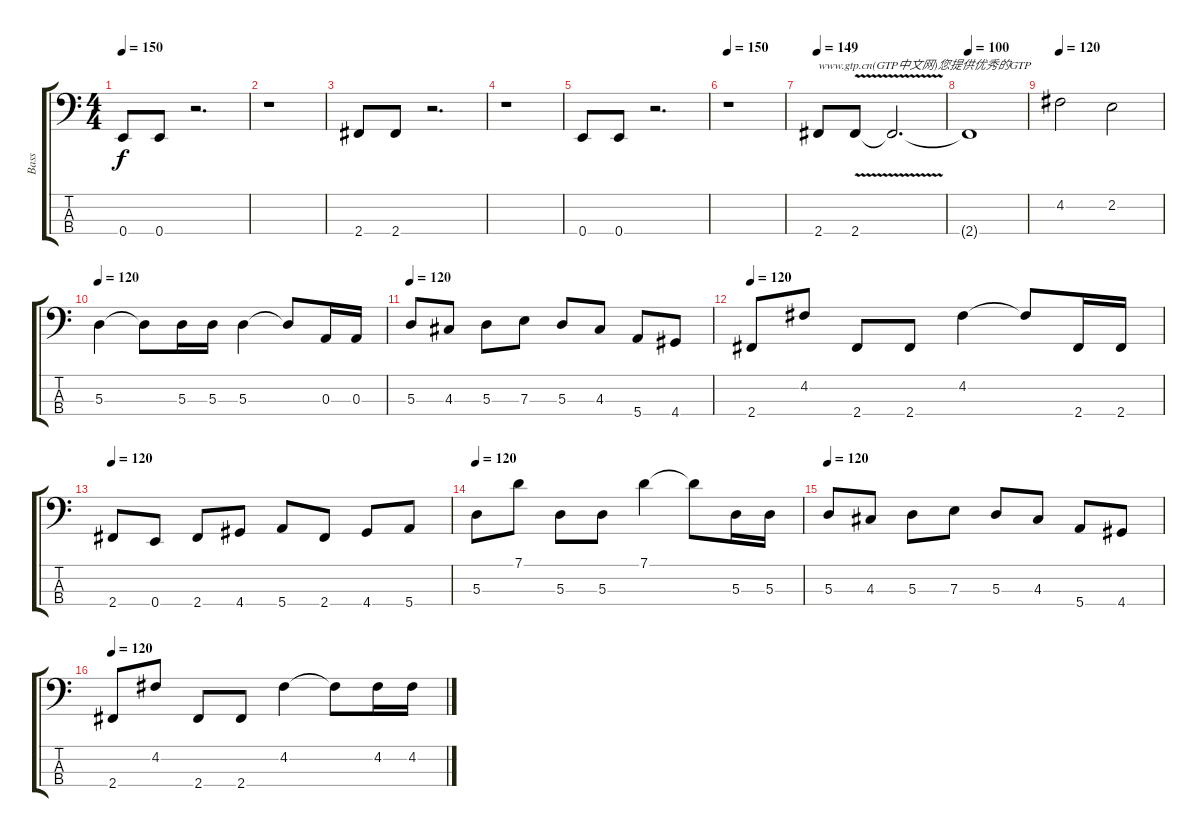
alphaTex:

\track ("Bass" "Bass") {instrument electricbasspick}
\staff {score tabs}
\tuning (G2 D2 A1 E1) {hide}
\ts (4 4)
\tempo 150
\clef f4
\ks c
0.4.8{dy f} 0.4.8 r.2{d} |
r.1 |
2.4.8 2.4.8 r.2{d} |
r.1 |
0.4.8 0.4.8 r.2{d} |
\tempo 150
r.1 |
\tempo 149
2.4.8{txt "www.gtp.cn(GTP中文网)您提供优秀的GTP"} 2.4{v}.8 2.4{t}.2{d} |
\tempo 100
2.4{t}.1 |
\tempo 120
4.2.2 2.2.2 |
\tempo 120
5.3.4 5.3{t}.8 5.3.16 5.3.16 5.3.4 5.3{t}.8 0.3.16 0.3.16 |
\tempo 120
5.3.8 4.3.8 5.3.8 7.3.8 5.3.8 4.3.8 5.4.8 4.4.8 |
\tempo 120
2.4.8 4.2.8 2.4.8 2.4.8 4.2.4 4.2{t}.8 2.4.16 2.4.16 |
\tempo 120
2.4.8 0.4.8 2.4.8 4.4.8 5.4.8 2.4.8 4.4.8 5.4.8 |
\tempo 120
5.3.8 7.1.8 5.3.8 5.3.8 7.1.4 7.1{t}.8 5.3.16 5.3.16 |
\tempo 120
5.3.8 4.3.8 5.3.8 7.3.8 5.3.8 4.3.8 5.4.8 4.4.8 |
\tempo 120
2.4.8 4.2.8 2.4.8 2.4.8 4.2.4 4.2{t}.8 4.2.16 4.2.16
